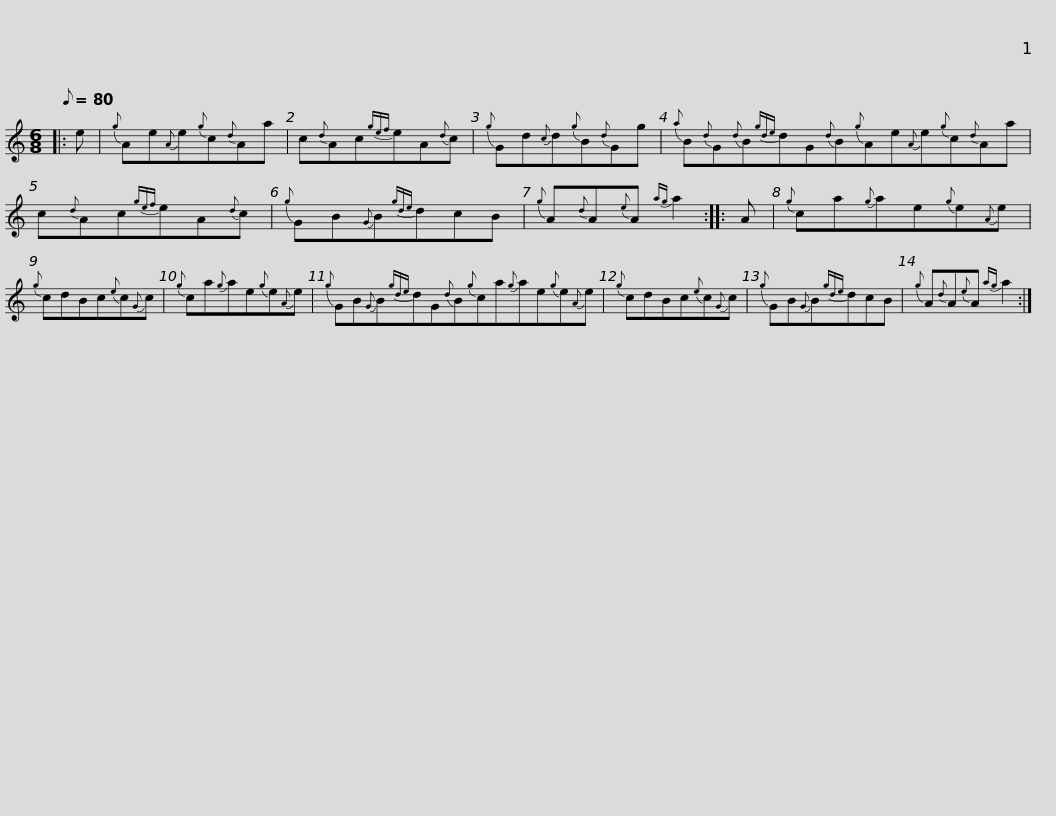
X:1
L:1/8
Q:1/8=80
M:6/8
I:linebreak $
K:C
V:1 treble
V:1
|: e |{g} Ae{A}e{g}c{d}Aa | c{d}Ac{gef}eA{d}c |{g} Gd{c}d{g}B{d}Gg |${a} B{d}G{d}B{gde}dG{d}B{g}Ae{A}e{g}c{d}Aa | %5
 c{d}Ac{gef}eA{d}c |{g} GB{G}B{gde}dcB |${g} A{d}A{e}A{ag} a2 :: A |{g} ca{g}ae{g}e{A}e | %10
{g} cdBc{e}c{G}c |{g} ca{g}ae{g}e{A}e |${g} GB{G}B{gde}dG{d}B{g}ca{g}ae{g}e{A}e |{g} cdBc{e}c{G}c |{g} GB{G}B{gde}dcB |$ %15
{g} A{d}A{e}A{ag} a2 :| %16
